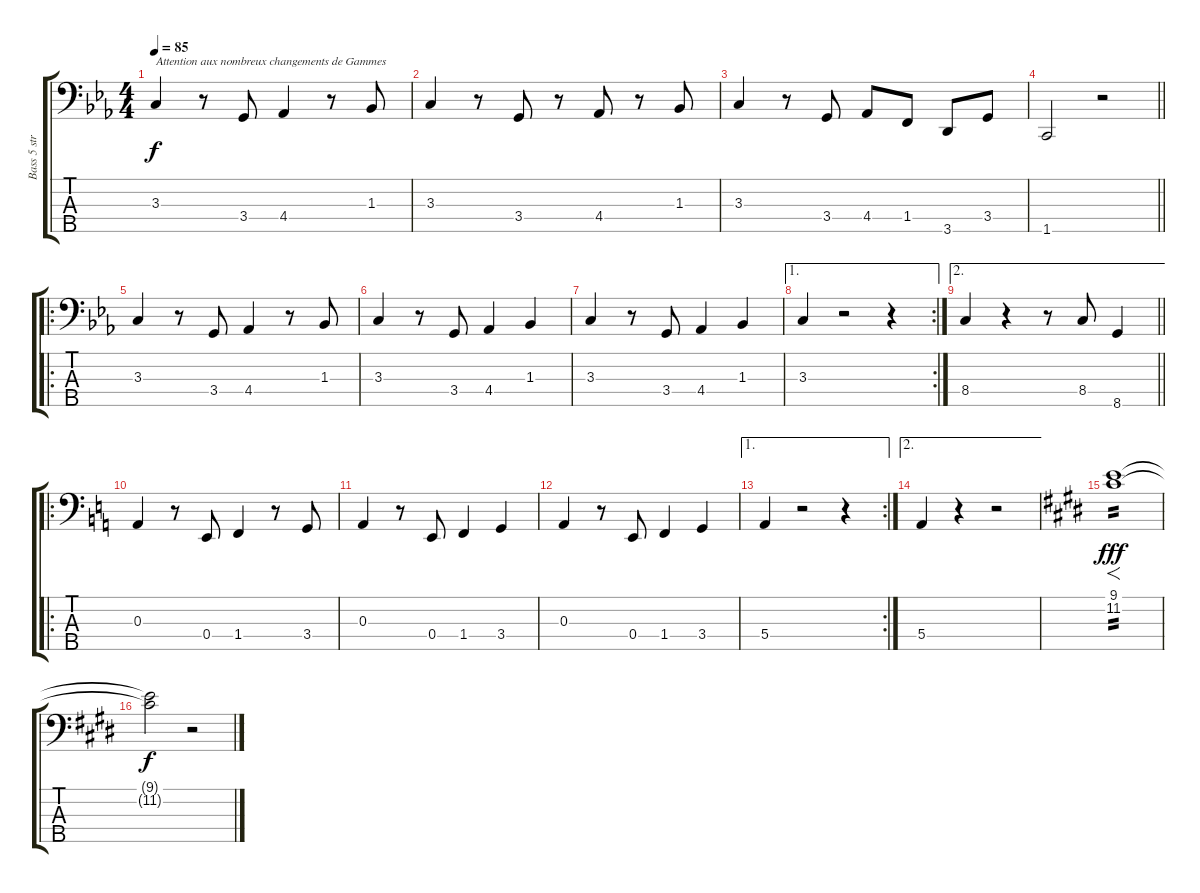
\track ("Bass 5 strings" "Bass 5 str") {instrument electricbasspick}
\staff {score tabs}
\tuning (G2 D2 A1 E1 B0) {hide}
\ts (4 4)
\tempo 85
\clef f4
\ks eb
3.3.4{txt "Attention aux nombreux changements de Gammes" dy f instrument electricbasspick} r.8 3.4.8 4.4.4 r.8 1.3.8 |
3.3.4 r.8 3.4.8 r.8 4.4.8 r.8 1.3.8 |
3.3.4 r.8 3.4.8 4.4.8 1.4.8 3.5.8 3.4.8 |
\barLineRight lightlight
1.5.2 r.2 |
\ro
3.3.4 r.8 3.4.8 4.4.4 r.8 1.3.8 |
3.3.4 r.8 3.4.8 4.4.4 1.3.4 |
3.3.4 r.8 3.4.8 4.4.4 1.3.4 |
\ae 1
\rc 2
3.3.4 r.2 r.4 |
\ae 2
\barLineRight lightlight
8.4.4 r.4 r.8 8.4.8 8.5.4 |
\ro
\ks c
0.3.4 r.8 0.4.8 1.4.4 r.8 3.4.8 |
0.3.4 r.8 0.4.8 1.4.4 3.4.4 |
0.3.4 r.8 0.4.8 1.4.4 3.4.4 |
\ae 1
\rc 2
5.4.4 r.2 r.4 |
\ae 2
5.4.4 r.4 r.2 |
\ks e
(9.1 11.2).1{f tp 2 dy fff instrument vibraphone} |
(9.1{t} 11.2{t}).2{dy f} r.2
